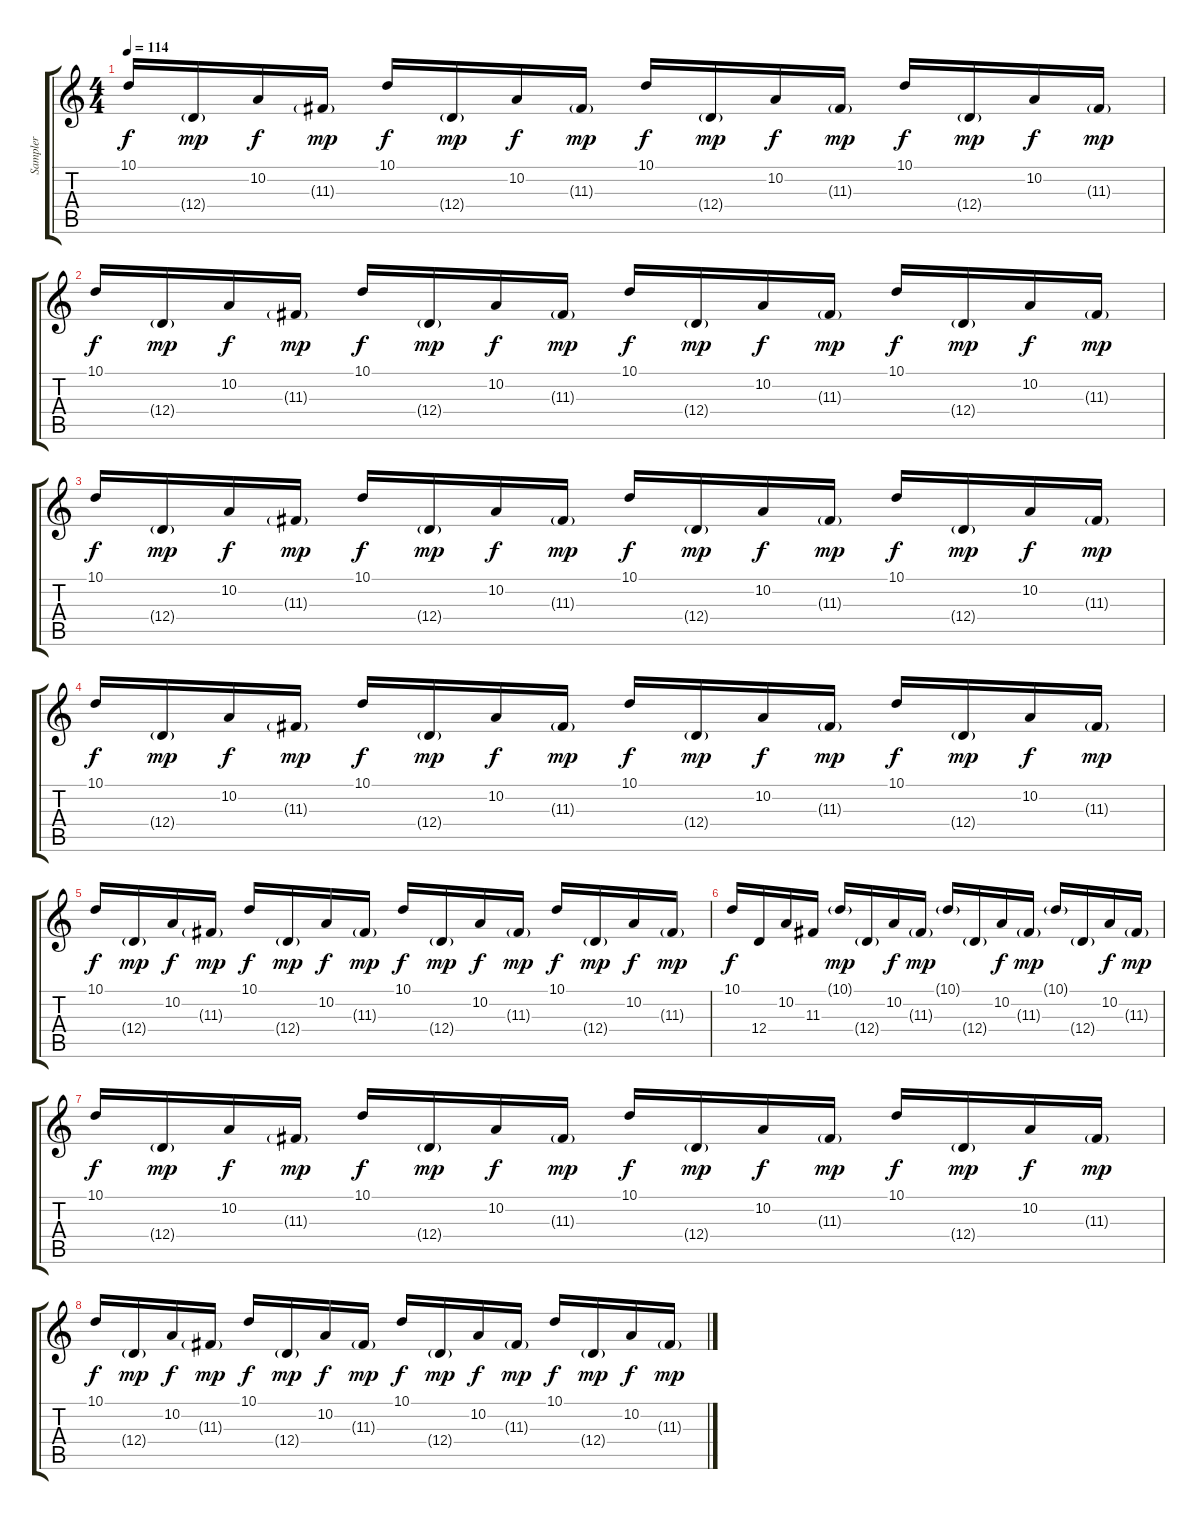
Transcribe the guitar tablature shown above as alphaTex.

\track ("Sampler" "Sampler") {instrument celesta}
\staff {score tabs}
\tuning (E4 B3 G3 D3 A2 E2) {hide}
\ts (4 4)
\tempo 114
\clef g2
\ks c
10.1.16{dy f} 12.4{g}.16{dy mp} 10.2.16{dy f} 11.3{g}.16{dy mp} 10.1.16{dy f} 12.4{g}.16{dy mp} 10.2.16{dy f} 11.3{g}.16{dy mp} 10.1.16{dy f} 12.4{g}.16{dy mp} 10.2.16{dy f} 11.3{g}.16{dy mp} 10.1.16{dy f} 12.4{g}.16{dy mp} 10.2.16{dy f} 11.3{g}.16{dy mp} |
10.1.16{dy f} 12.4{g}.16{dy mp} 10.2.16{dy f} 11.3{g}.16{dy mp} 10.1.16{dy f} 12.4{g}.16{dy mp} 10.2.16{dy f} 11.3{g}.16{dy mp} 10.1.16{dy f} 12.4{g}.16{dy mp} 10.2.16{dy f} 11.3{g}.16{dy mp} 10.1.16{dy f} 12.4{g}.16{dy mp} 10.2.16{dy f} 11.3{g}.16{dy mp} |
10.1.16{dy f} 12.4{g}.16{dy mp} 10.2.16{dy f} 11.3{g}.16{dy mp} 10.1.16{dy f} 12.4{g}.16{dy mp} 10.2.16{dy f} 11.3{g}.16{dy mp} 10.1.16{dy f} 12.4{g}.16{dy mp} 10.2.16{dy f} 11.3{g}.16{dy mp} 10.1.16{dy f} 12.4{g}.16{dy mp} 10.2.16{dy f} 11.3{g}.16{dy mp} |
10.1.16{dy f} 12.4{g}.16{dy mp} 10.2.16{dy f} 11.3{g}.16{dy mp} 10.1.16{dy f} 12.4{g}.16{dy mp} 10.2.16{dy f} 11.3{g}.16{dy mp} 10.1.16{dy f} 12.4{g}.16{dy mp} 10.2.16{dy f} 11.3{g}.16{dy mp} 10.1.16{dy f} 12.4{g}.16{dy mp} 10.2.16{dy f} 11.3{g}.16{dy mp} |
10.1.16{dy f} 12.4{g}.16{dy mp} 10.2.16{dy f} 11.3{g}.16{dy mp} 10.1.16{dy f} 12.4{g}.16{dy mp} 10.2.16{dy f} 11.3{g}.16{dy mp} 10.1.16{dy f} 12.4{g}.16{dy mp} 10.2.16{dy f} 11.3{g}.16{dy mp} 10.1.16{dy f} 12.4{g}.16{dy mp} 10.2.16{dy f} 11.3{g}.16{dy mp} |
10.1.16{dy f} 12.4.16 10.2.16 11.3.16 10.1{g}.16{dy mp} 12.4{g}.16 10.2.16{dy f} 11.3{g}.16{dy mp} 10.1{g}.16 12.4{g}.16 10.2.16{dy f} 11.3{g}.16{dy mp} 10.1{g}.16 12.4{g}.16 10.2.16{dy f} 11.3{g}.16{dy mp} |
10.1.16{dy f} 12.4{g}.16{dy mp} 10.2.16{dy f} 11.3{g}.16{dy mp} 10.1.16{dy f} 12.4{g}.16{dy mp} 10.2.16{dy f} 11.3{g}.16{dy mp} 10.1.16{dy f} 12.4{g}.16{dy mp} 10.2.16{dy f} 11.3{g}.16{dy mp} 10.1.16{dy f} 12.4{g}.16{dy mp} 10.2.16{dy f} 11.3{g}.16{dy mp} |
10.1.16{dy f} 12.4{g}.16{dy mp} 10.2.16{dy f} 11.3{g}.16{dy mp} 10.1.16{dy f} 12.4{g}.16{dy mp} 10.2.16{dy f} 11.3{g}.16{dy mp} 10.1.16{dy f} 12.4{g}.16{dy mp} 10.2.16{dy f} 11.3{g}.16{dy mp} 10.1.16{dy f} 12.4{g}.16{dy mp} 10.2.16{dy f} 11.3{g}.16{dy mp}
